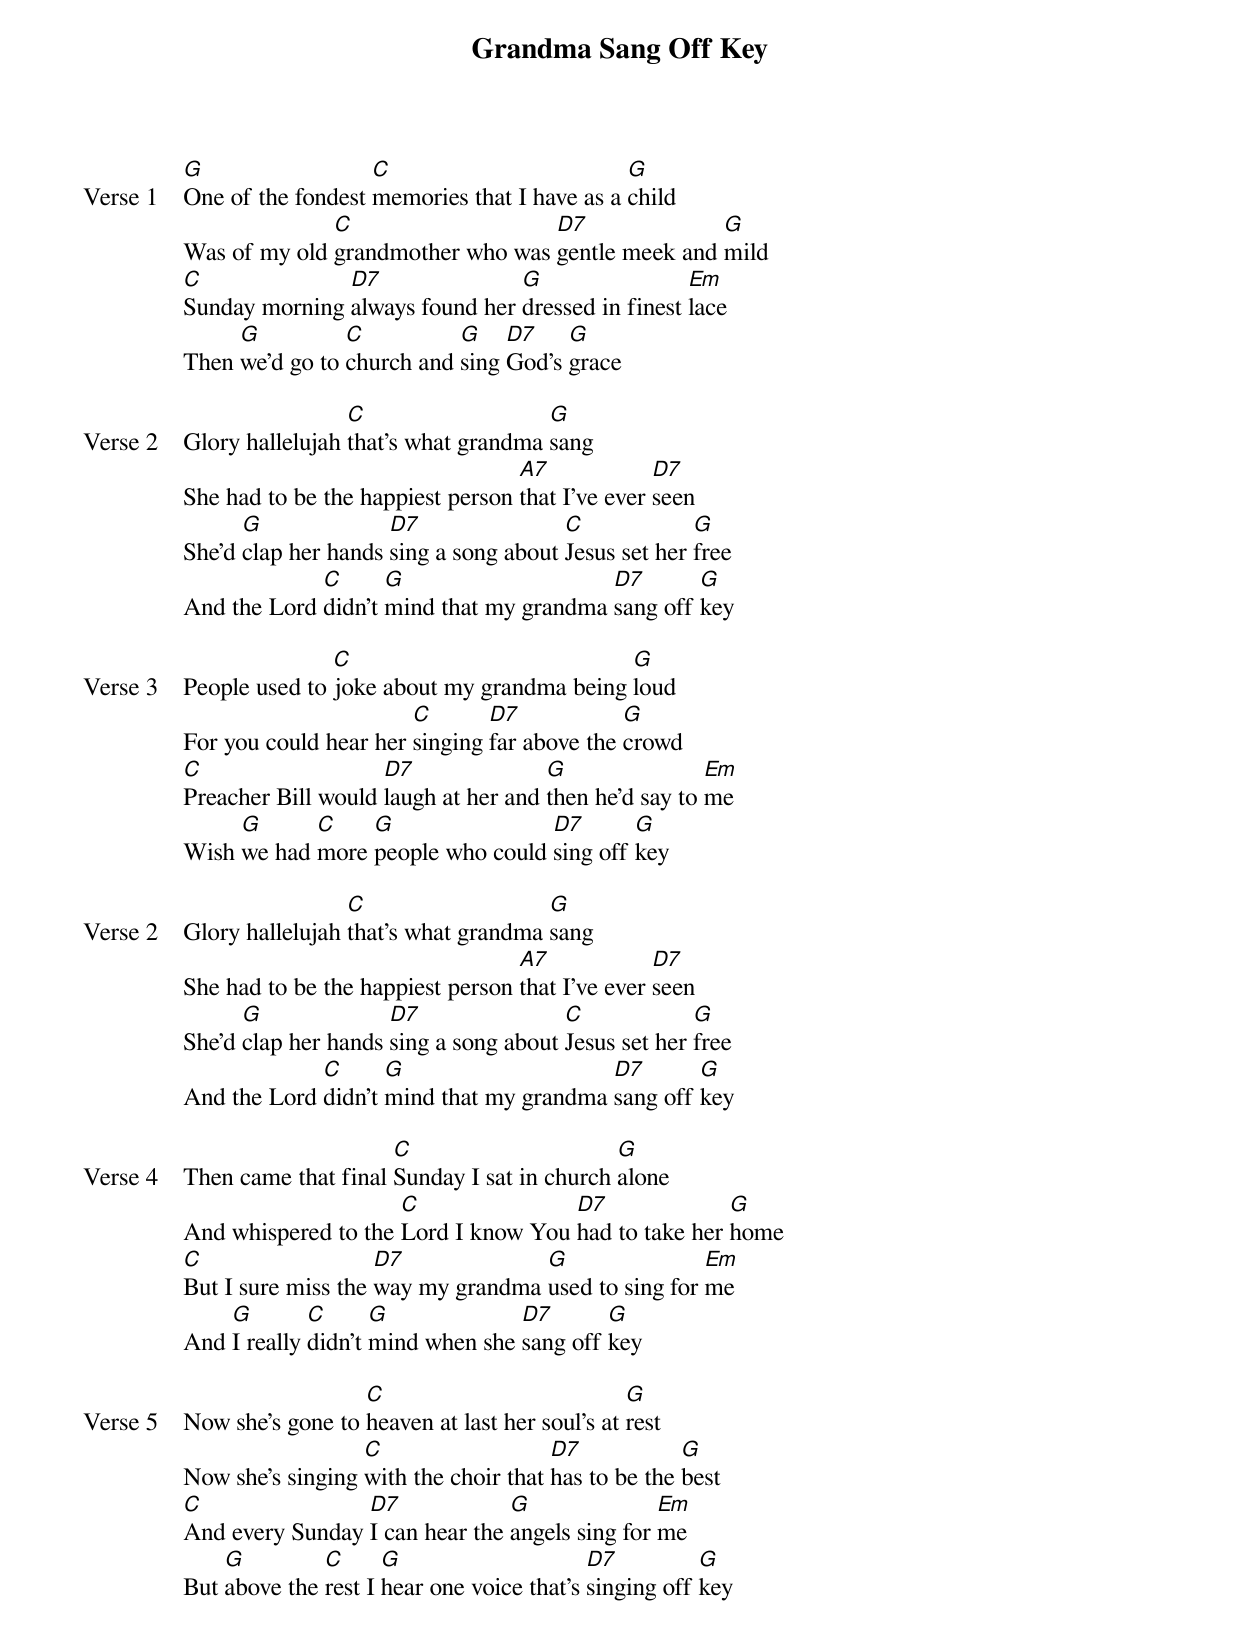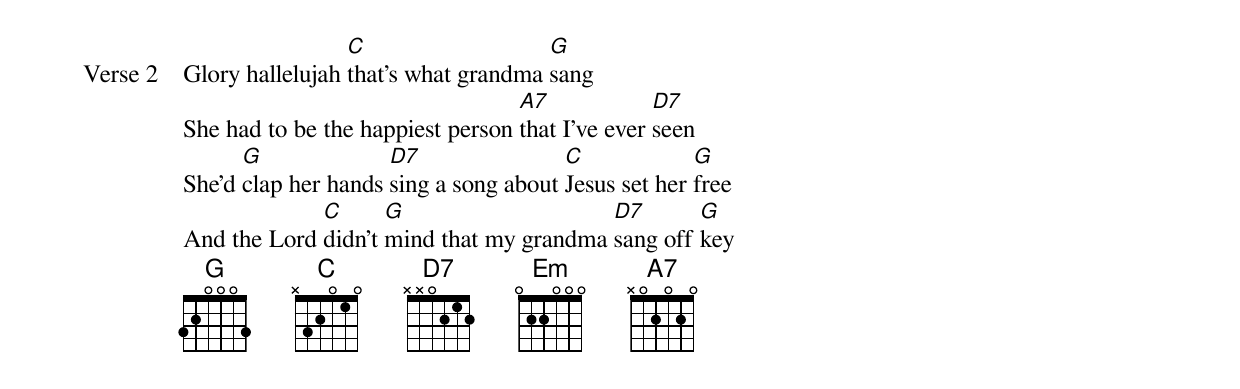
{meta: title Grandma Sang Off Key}
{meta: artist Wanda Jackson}
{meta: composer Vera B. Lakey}

{start_of_verse: Verse 1}
[G]One of the fondest [C]memories that I have as a [G]child
Was of my old [C]grandmother who was [D7]gentle meek and [G]mild
[C]Sunday morning [D7]always found her [G]dressed in finest [Em]lace
Then [G]we'd go to [C]church and [G]sing [D7]God's [G]grace
{end_of_verse}

{start_of_verse: Verse 2}
Glory hallelujah [C]that's what grandma [G]sang
She had to be the happiest person [A7]that I've ever [D7]seen
She'd [G]clap her hands [D7]sing a song about [C]Jesus set her [G]free
And the Lord [C]didn't [G]mind that my grandma [D7]sang off [G]key
{end_of_verse}

{start_of_verse: Verse 3}
People used to [C]joke about my grandma being [G]loud
For you could hear her [C]singing [D7]far above the [G]crowd
[C]Preacher Bill would [D7]laugh at her and [G]then he'd say to [Em]me
Wish [G]we had [C]more [G]people who could [D7]sing off [G]key
{end_of_verse}

{start_of_verse: Verse 2}
Glory hallelujah [C]that's what grandma [G]sang
She had to be the happiest person [A7]that I've ever [D7]seen
She'd [G]clap her hands [D7]sing a song about [C]Jesus set her [G]free
And the Lord [C]didn't [G]mind that my grandma [D7]sang off [G]key
{end_of_verse}

{start_of_verse: Verse 4}
Then came that final [C]Sunday I sat in church [G]alone
And whispered to the [C]Lord I know You [D7]had to take her [G]home
[C]But I sure miss the [D7]way my grandma [G]used to sing for [Em]me
And [G]I really [C]didn't [G]mind when she [D7]sang off [G]key
{end_of_verse}

{start_of_verse: Verse 5}
Now she's gone to [C]heaven at last her soul's at [G]rest
Now she's singing [C]with the choir that [D7]has to be the [G]best
[C]And every Sunday [D7]I can hear the [G]angels sing for [Em]me
But [G]above the [C]rest I [G]hear one voice that's [D7]singing off [G]key
{end_of_verse}

{start_of_verse: Verse 2}
Glory hallelujah [C]that's what grandma [G]sang
She had to be the happiest person [A7]that I've ever [D7]seen
She'd [G]clap her hands [D7]sing a song about [C]Jesus set her [G]free
And the Lord [C]didn't [G]mind that my grandma [D7]sang off [G]key
{end_of_verse}
